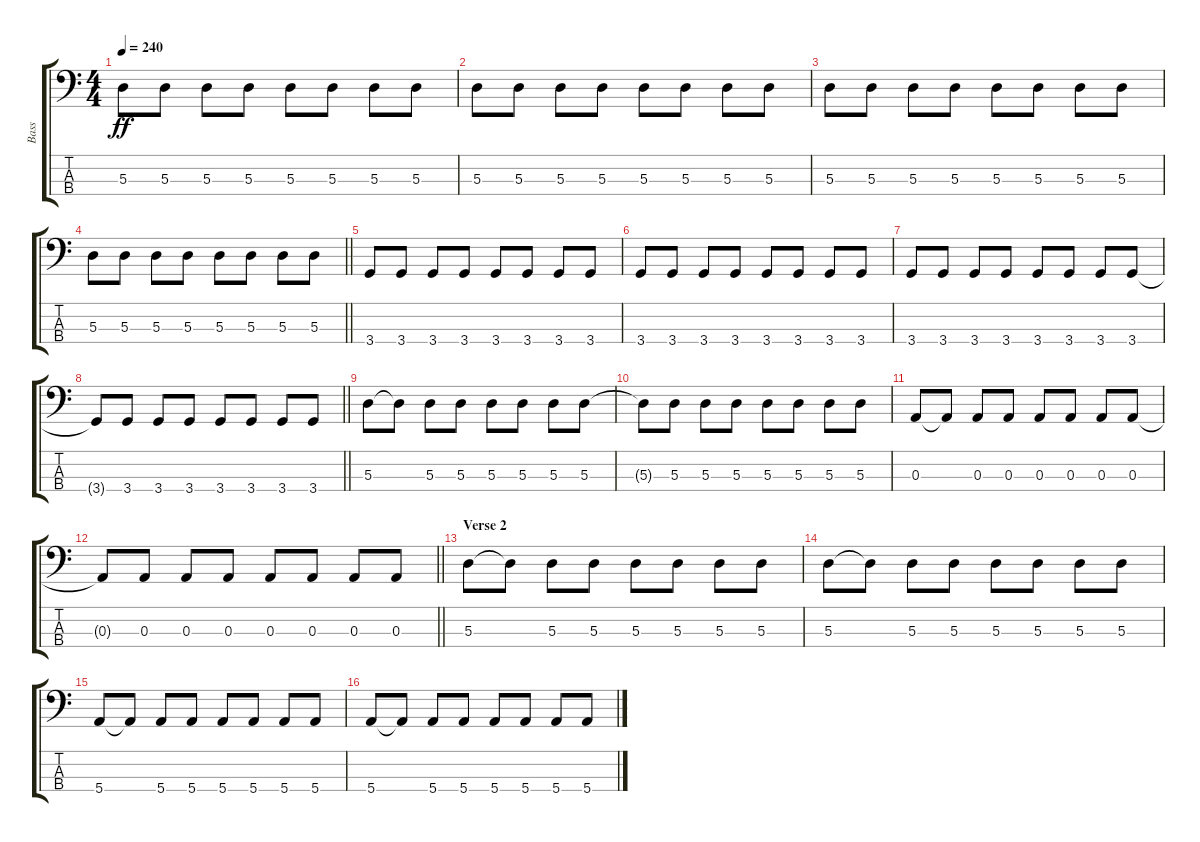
\track ("Bass" "Bass") {instrument electricbasspick}
\staff {score tabs}
\tuning (G2 D2 A1 E1) {hide}
\ts (4 4)
\tempo 240
\clef f4
\ks c
5.3.8{dy ff} 5.3.8 5.3.8 5.3.8 5.3.8 5.3.8 5.3.8 5.3.8 |
5.3.8 5.3.8 5.3.8 5.3.8 5.3.8 5.3.8 5.3.8 5.3.8 |
5.3.8 5.3.8 5.3.8 5.3.8 5.3.8 5.3.8 5.3.8 5.3.8 |
\barLineRight lightlight
5.3.8 5.3.8 5.3.8 5.3.8 5.3.8 5.3.8 5.3.8 5.3.8 |
3.4.8 3.4.8 3.4.8 3.4.8 3.4.8 3.4.8 3.4.8 3.4.8 |
3.4.8 3.4.8 3.4.8 3.4.8 3.4.8 3.4.8 3.4.8 3.4.8 |
3.4.8 3.4.8 3.4.8 3.4.8 3.4.8 3.4.8 3.4.8 3.4.8 |
\barLineRight lightlight
3.4{t}.8 3.4.8 3.4.8 3.4.8 3.4.8 3.4.8 3.4.8 3.4.8 |
5.3.8 5.3{t}.8 5.3.8 5.3.8 5.3.8 5.3.8 5.3.8 5.3.8 |
5.3{t}.8 5.3.8 5.3.8 5.3.8 5.3.8 5.3.8 5.3.8 5.3.8 |
0.3.8 0.3{t}.8 0.3.8 0.3.8 0.3.8 0.3.8 0.3.8 0.3.8 |
\barLineRight lightlight
0.3{t}.8 0.3.8 0.3.8 0.3.8 0.3.8 0.3.8 0.3.8 0.3.8 |
\section ("" "Verse 2")
5.3.8 5.3{t}.8 5.3.8 5.3.8 5.3.8 5.3.8 5.3.8 5.3.8 |
5.3.8 5.3{t}.8 5.3.8 5.3.8 5.3.8 5.3.8 5.3.8 5.3.8 |
5.4.8 5.4{t}.8 5.4.8 5.4.8 5.4.8 5.4.8 5.4.8 5.4.8 |
5.4.8 5.4{t}.8 5.4.8 5.4.8 5.4.8 5.4.8 5.4.8 5.4.8
